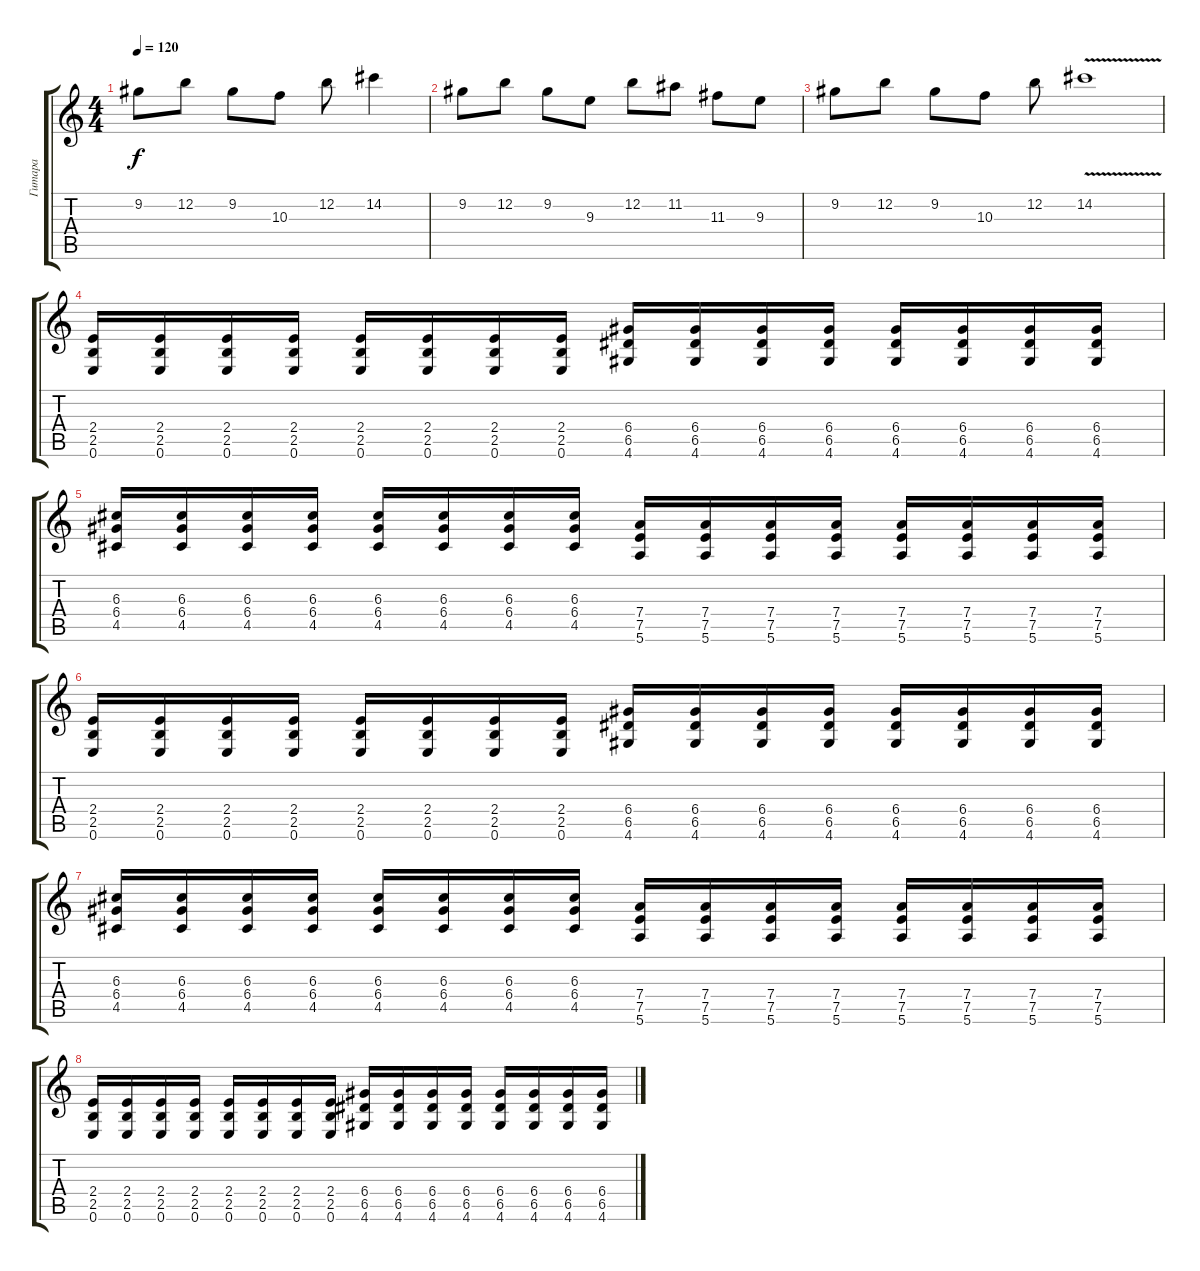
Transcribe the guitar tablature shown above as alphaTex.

\track ("Гитара" "Гитара") {instrument distortionguitar}
\staff {score tabs}
\tuning (E4 B3 G3 D3 A2 E2) {hide}
\ts (4 4)
\tempo 120
\clef g2
\ks c
9.2.8{dy f} 12.2.8 9.2.8 10.3.8 12.2.8 14.2.4 |
9.2.8 12.2.8 9.2.8 9.3.8 12.2.8 11.2.8 11.3.8 9.3.8 |
9.2.8 12.2.8 9.2.8 10.3.8 12.2.8 14.2{v}.1 |
(2.4 2.5 0.6).16 (2.4 2.5 0.6).16 (2.4 2.5 0.6).16 (2.4 2.5 0.6).16 (2.4 2.5 0.6).16 (2.4 2.5 0.6).16 (2.4 2.5 0.6).16 (2.4 2.5 0.6).16 (6.4 6.5 4.6).16 (6.4 6.5 4.6).16 (6.4 6.5 4.6).16 (6.4 6.5 4.6).16 (6.4 6.5 4.6).16 (6.4 6.5 4.6).16 (6.4 6.5 4.6).16 (6.4 6.5 4.6).16 |
(6.3 6.4 4.5).16 (6.3 6.4 4.5).16 (6.3 6.4 4.5).16 (6.3 6.4 4.5).16 (6.3 6.4 4.5).16 (6.3 6.4 4.5).16 (6.3 6.4 4.5).16 (6.3 6.4 4.5).16 (7.4 7.5 5.6).16 (7.4 7.5 5.6).16 (7.4 7.5 5.6).16 (7.4 7.5 5.6).16 (7.4 7.5 5.6).16 (7.4 7.5 5.6).16 (7.4 7.5 5.6).16 (7.4 7.5 5.6).16 |
(2.4 2.5 0.6).16 (2.4 2.5 0.6).16 (2.4 2.5 0.6).16 (2.4 2.5 0.6).16 (2.4 2.5 0.6).16 (2.4 2.5 0.6).16 (2.4 2.5 0.6).16 (2.4 2.5 0.6).16 (6.4 6.5 4.6).16 (6.4 6.5 4.6).16 (6.4 6.5 4.6).16 (6.4 6.5 4.6).16 (6.4 6.5 4.6).16 (6.4 6.5 4.6).16 (6.4 6.5 4.6).16 (6.4 6.5 4.6).16 |
(6.3 6.4 4.5).16 (6.3 6.4 4.5).16 (6.3 6.4 4.5).16 (6.3 6.4 4.5).16 (6.3 6.4 4.5).16 (6.3 6.4 4.5).16 (6.3 6.4 4.5).16 (6.3 6.4 4.5).16 (7.4 7.5 5.6).16 (7.4 7.5 5.6).16 (7.4 7.5 5.6).16 (7.4 7.5 5.6).16 (7.4 7.5 5.6).16 (7.4 7.5 5.6).16 (7.4 7.5 5.6).16 (7.4 7.5 5.6).16 |
(2.4 2.5 0.6).16 (2.4 2.5 0.6).16 (2.4 2.5 0.6).16 (2.4 2.5 0.6).16 (2.4 2.5 0.6).16 (2.4 2.5 0.6).16 (2.4 2.5 0.6).16 (2.4 2.5 0.6).16 (6.4 6.5 4.6).16 (6.4 6.5 4.6).16 (6.4 6.5 4.6).16 (6.4 6.5 4.6).16 (6.4 6.5 4.6).16 (6.4 6.5 4.6).16 (6.4 6.5 4.6).16 (6.4 6.5 4.6).16
